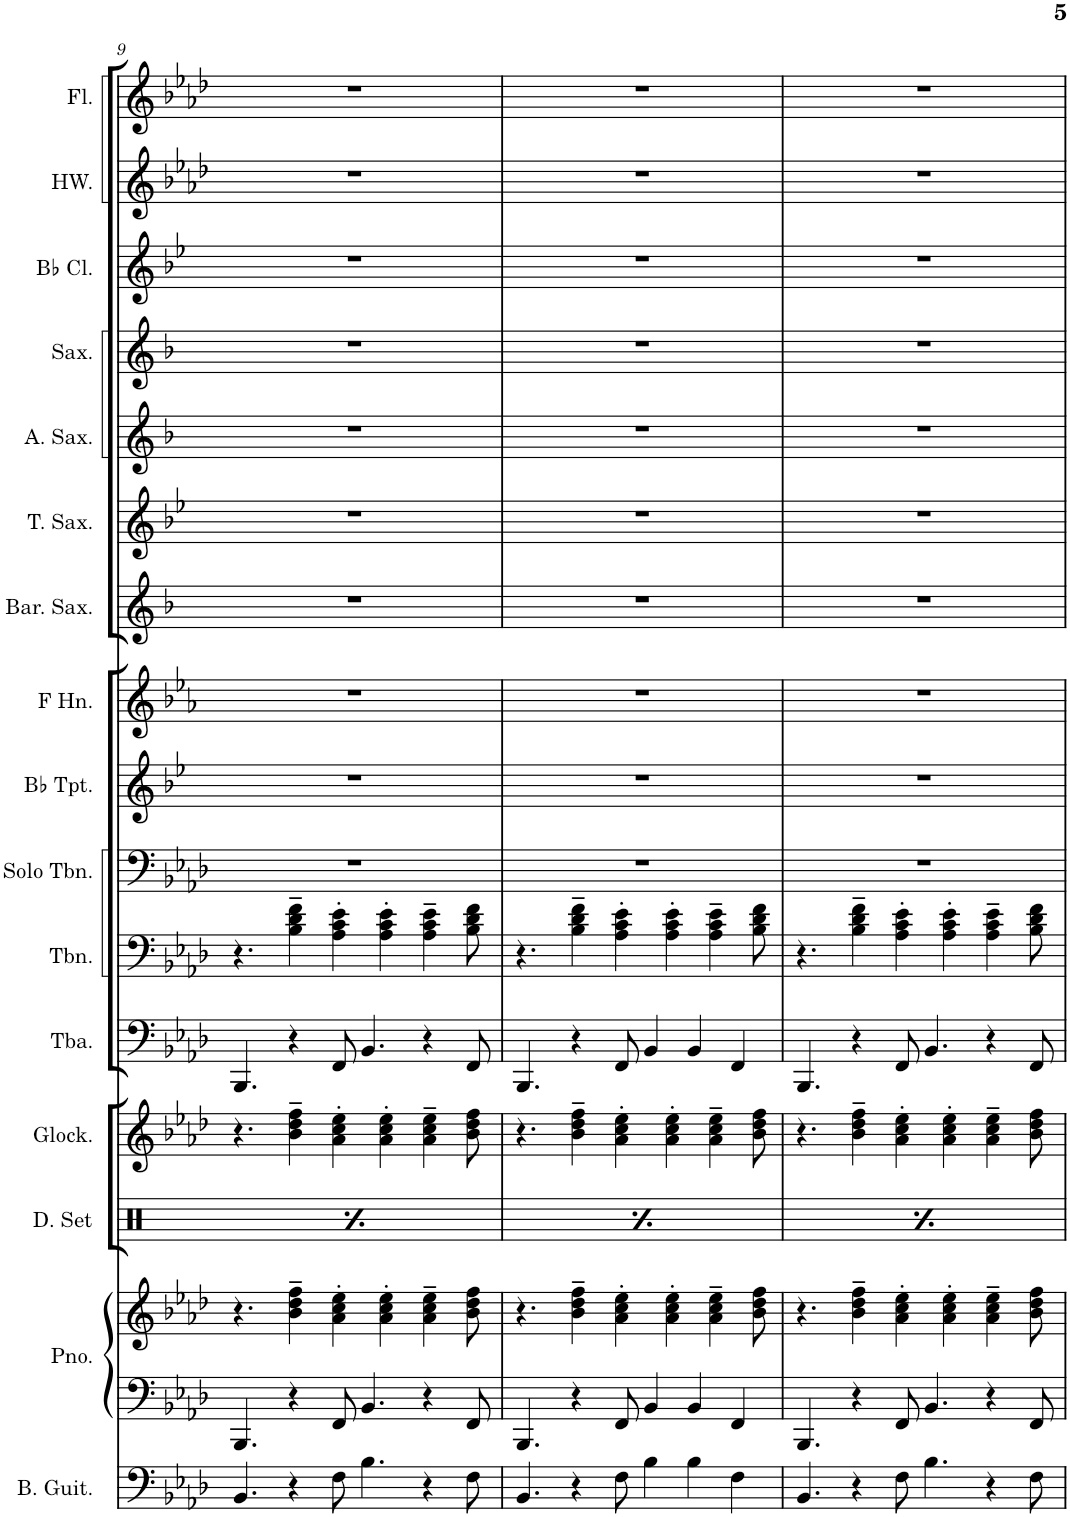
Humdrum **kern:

**kern	**kern	**kern	**kern	**kern	**kern
*part5	*part4	*part4	*part3	*part2	*part1
*staff6	*staff5	*staff4	*staff3	*staff2	*staff1
*I"Bass Guitar	*I"Piano	*	*I"Glockenspiel	*I"Tuba	*I"Trombone
*I'B. Guit.	*I'Pno.	*	*I'Glock.	*I'Tba.	*I'Tbn.
!!LO:PB:g=z
*clefF4	*clefF4	*clefG2	*clefG2	*clefF4	*clefF4
*Trd7c12	*	*	*Trd-14c-24	*	*
*k[b-e-a-d-]	*k[b-e-a-d-]	*k[b-e-a-d-]	*k[b-e-a-d-]	*k[b-e-a-d-]	*k[b-e-a-d-]
*M12/8	*M12/8	*M12/8	*M12/8	*M12/8	*M12/8
=9	=9	=9	=9	=9	=9
4.BB-/	4.BBB-/	4.r	4.r	4.BBB-/	4.r
4r	4r	4b-\~ 4dd-\~ 4ff\~	4b-\~ 4dd-\~ 4ff\~	4r	4B-\~ 4d-\~ 4f\~
8F\	8FF/	4a-\' 4cc\' 4ee-\'	4a-\' 4cc\' 4ee-\'	8FF/	4A-\' 4c\' 4e-\'
4.B-\	4.BB-/	.	.	4.BB-/	.
.	.	4a-\' 4cc\' 4ee-\'	4a-\' 4cc\' 4ee-\'	.	4A-\' 4c\' 4e-\'
4r	4r	4a-\~ 4cc\~ 4ee-\~	4a-\~ 4cc\~ 4ee-\~	4r	4A-\~ 4c\~ 4e-\~
8F\	8FF/	8b-\ 8dd-\ 8ff\	8b-\ 8dd-\ 8ff\	8FF/	8B-\ 8d-\ 8f\
=10	=10	=10	=10	=10	=10
4.BB-/	4.BBB-/	4.r	4.r	4.BBB-/	4.r
4r	4r	4b-\~ 4dd-\~ 4ff\~	4b-\~ 4dd-\~ 4ff\~	4r	4B-\~ 4d-\~ 4f\~
8F\	8FF/	4a-\' 4cc\' 4ee-\'	4a-\' 4cc\' 4ee-\'	8FF/	4A-\' 4c\' 4e-\'
4B-\	4BB-/	.	.	4BB-/	.
.	.	4a-\' 4cc\' 4ee-\'	4a-\' 4cc\' 4ee-\'	.	4A-\' 4c\' 4e-\'
4B-\	4BB-/	.	.	4BB-/	.
.	.	4a-\~ 4cc\~ 4ee-\~	4a-\~ 4cc\~ 4ee-\~	.	4A-\~ 4c\~ 4e-\~
4F\	4FF/	.	.	4FF/	.
.	.	8b-\ 8dd-\ 8ff\	8b-\ 8dd-\ 8ff\	.	8B-\ 8d-\ 8f\
=11	=11	=11	=11	=11	=11
4.BB-/	4.BBB-/	4.r	4.r	4.BBB-/	4.r
4r	4r	4b-\~ 4dd-\~ 4ff\~	4b-\~ 4dd-\~ 4ff\~	4r	4B-\~ 4d-\~ 4f\~
8F\	8FF/	4a-\' 4cc\' 4ee-\'	4a-\' 4cc\' 4ee-\'	8FF/	4A-\' 4c\' 4e-\'
4.B-\	4.BB-/	.	.	4.BB-/	.
.	.	4a-\' 4cc\' 4ee-\'	4a-\' 4cc\' 4ee-\'	.	4A-\' 4c\' 4e-\'
4r	4r	4a-\~ 4cc\~ 4ee-\~	4a-\~ 4cc\~ 4ee-\~	4r	4A-\~ 4c\~ 4e-\~
8F\	8FF/	8b-\ 8dd-\ 8ff\	8b-\ 8dd-\ 8ff\	8FF/	8B-\ 8d-\ 8f\
=	=	=	=	=	=
*-	*-	*-	*-	*-	*-
